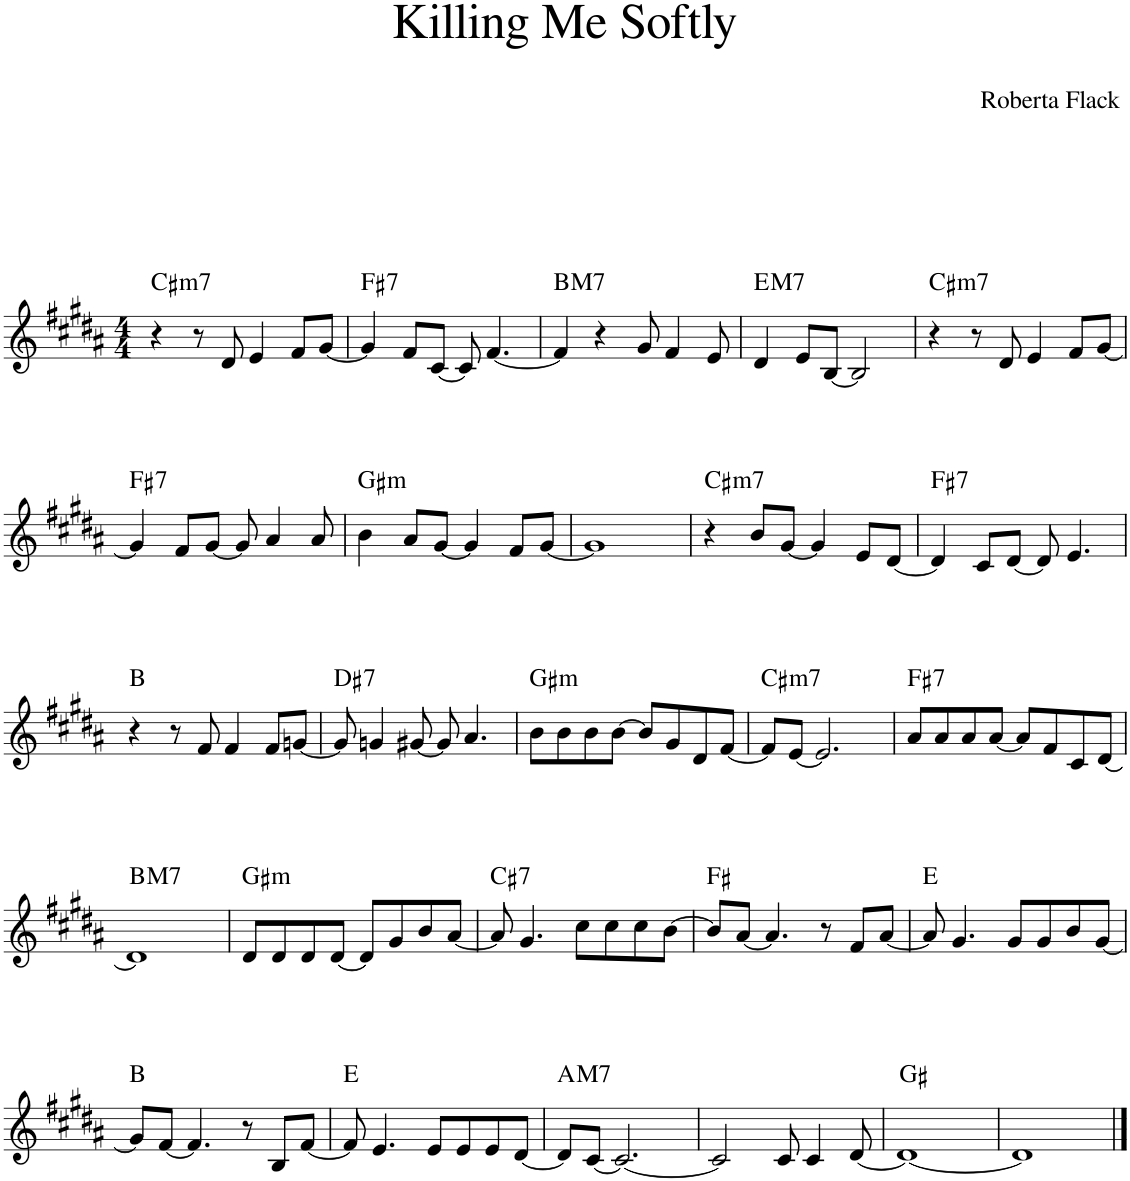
**kern	**harte
*part1	*part1
*staff1	*
*I"Piano	*
*I'Pno.	*
*clefG2	*
*k[f#c#g#d#a#]	*
*M4/4	*
=1	=1
!	!LO:H:kt=m7
4r	C#:min7
8r	.
8d#/	.
4e/	.
8f#/L	.
[8g#/J	.
=2	=2
!	!LO:H:kt=7
4g#/]	F#:7
8f#/L	.
[8c#/J	.
8c#/]	.
[4.f#/	.
=3	=3
!	!LO:H:kt=M7
4f#/]	B:maj7
4r	.
8g#/	.
4f#/	.
8e/	.
=4	=4
!	!LO:H:kt=M7
4d#/	E:maj7
8e/L	.
[8B/J	.
2B/]	.
=5	=5
!	!LO:H:kt=m7
4r	C#:min7
8r	.
8d#/	.
4e/	.
8f#/L	.
[8g#/J	.
!!LO:LB:g=z
=6	=6
!	!LO:H:kt=7
4g#/]	F#:7
8f#/L	.
[8g#/J	.
8g#/]	.
4a#/	.
8a#/	.
=7	=7
!	!LO:H:kt=m
4b\	G#:min
8a#/L	.
[8g#/J	.
4g#/]	.
8f#/L	.
[8g#/J	.
=8	=8
1g#]	.
=9	=9
!	!LO:H:kt=m7
4r	C#:min7
8b/L	.
[8g#/J	.
4g#/]	.
8e/L	.
[8d#/J	.
=10	=10
!	!LO:H:kt=7
4d#/]	F#:7
8c#/L	.
[8d#/J	.
8d#/]	.
4.e/	.
!!LO:LB:g=z
=11	=11
4r	B:maj
8r	.
8f#/	.
4f#/	.
8f#/L	.
[8gn/J	.
=12	=12
!	!LO:H:kt=7
8g/]	D#:7
4gn/	.
[8g#X/	.
8g#/]	.
4.a#/	.
=13	=13
!	!LO:H:kt=m
8b\L	G#:min
8b\	.
8b\	.
[8b\J	.
8b/L]	.
8g#/	.
8d#/	.
[8f#/J	.
=14	=14
!	!LO:H:kt=m7
8f#/L]	C#:min7
[8e/J	.
2.e/]	.
=15	=15
!	!LO:H:kt=7
8a#/L	F#:7
8a#/	.
8a#/	.
[8a#/J	.
8a#/L]	.
8f#/	.
8c#/	.
[8d#/J	.
!!LO:LB:g=z
=16	=16
!	!LO:H:kt=M7
1d#]	B:maj7
=17	=17
!	!LO:H:kt=m
8d#/L	G#:min
8d#/	.
8d#/	.
[8d#/J	.
8d#/L]	.
8g#/	.
8b/	.
[8a#/J	.
=18	=18
!	!LO:H:kt=7
8a#/]	C#:7
4.g#/	.
8cc#\L	.
8cc#\	.
8cc#\	.
[8b\J	.
=19	=19
8b/L]	F#:maj
[8a#/J	.
4.a#/]	.
8r	.
8f#/L	.
[8a#/J	.
=20	=20
8a#/]	E:maj
4.g#/	.
8g#/L	.
8g#/	.
8b/	.
[8g#/J	.
!!LO:LB:g=z
=21	=21
8g#/L]	B:maj
[8f#/J	.
4.f#/]	.
8r	.
8B/L	.
[8f#/J	.
=22	=22
8f#/]	E:maj
4.e/	.
8e/L	.
8e/	.
8e/	.
[8d#/J	.
=23	=23
!	!LO:H:kt=M7
8d#/L]	A:maj7
[8c#/J	.
2.c#/_	.
=24	=24
2c#/]	.
8c#/	.
4c#/	.
[8d#/	.
=25	=25
1d#_	G#:maj
=26	=26
1d#]	.
==	==
*-	*-
